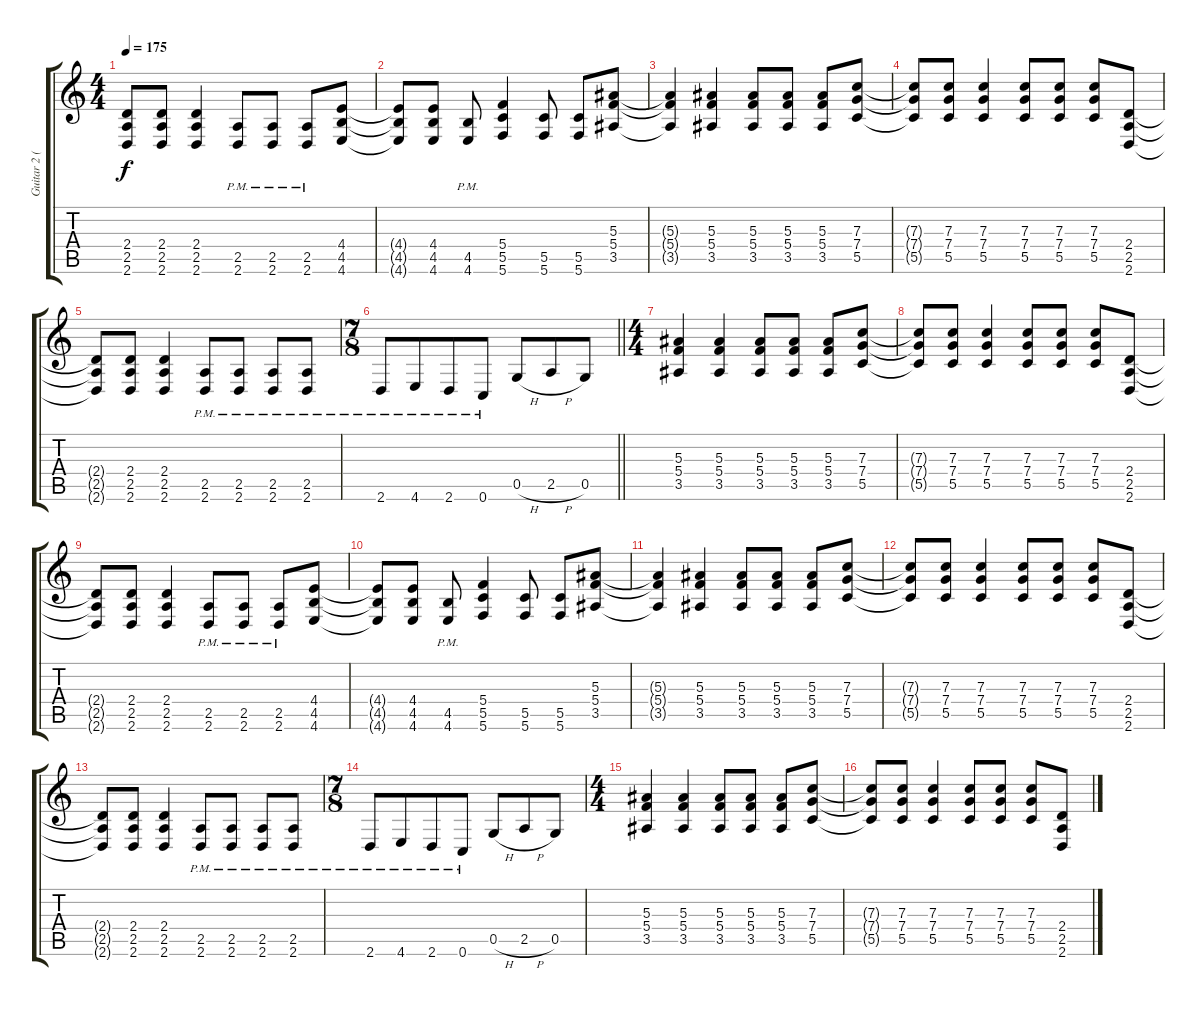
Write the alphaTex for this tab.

\track ("Guitar 2 (Distorted- Padget)" "Guitar 2 (") {instrument distortionguitar}
\staff {score tabs}
\tuning (D4 A3 F3 C3 G2 C2) {hide}
\ts (4 4)
\tempo 175
\clef g2
\ks c
(2.4{t} 2.5{t} 2.6{t}).8{dy f} (2.4 2.5 2.6).8 (2.4 2.5 2.6).4 (2.5{pm} 2.6{pm}).8 (2.5{pm} 2.6{pm}).8 (2.5{pm} 2.6{pm}).8 (4.4 4.5 4.6).8 |
(4.4{t} 4.5{t} 4.6{t}).8 (4.4 4.5 4.6).8 (4.5{pm} 4.6{pm}).8 (5.4 5.5 5.6).4 (5.5 5.6).8 (5.5 5.6).8 (5.3 5.4 3.5).8 |
(5.3{t} 5.4{t} 3.5{t}).4 (5.3 5.4 3.5).4 (5.3 5.4 3.5).8 (5.3 5.4 3.5).8 (5.3 5.4 3.5).8 (7.3 7.4 5.5).8 |
(7.3{t} 7.4{t} 5.5{t}).8 (7.3 7.4 5.5).8 (7.3 7.4 5.5).4 (7.3 7.4 5.5).8 (7.3 7.4 5.5).8 (7.3 7.4 5.5).8 (2.4 2.5 2.6).8 |
(2.4{t} 2.5{t} 2.6{t}).8 (2.4 2.5 2.6).8 (2.4 2.5 2.6).4 (2.5{pm} 2.6{pm}).8 (2.5{pm} 2.6{pm}).8 (2.5{pm} 2.6{pm}).8 (2.5{pm} 2.6{pm}).8 |
\ts (7 8)
\barLineRight lightlight
2.6{pm}.8 4.6{pm}.8 2.6{pm}.8 0.6{pm}.8 0.5{h}.8 2.5{h}.8 0.5.8 |
\ts (4 4)
(5.3 5.4 3.5).4 (5.3 5.4 3.5).4 (5.3 5.4 3.5).8 (5.3 5.4 3.5).8 (5.3 5.4 3.5).8 (7.3 7.4 5.5).8 |
(7.3{t} 7.4{t} 5.5{t}).8 (7.3 7.4 5.5).8 (7.3 7.4 5.5).4 (7.3 7.4 5.5).8 (7.3 7.4 5.5).8 (7.3 7.4 5.5).8 (2.4 2.5 2.6).8 |
(2.4{t} 2.5{t} 2.6{t}).8 (2.4 2.5 2.6).8 (2.4 2.5 2.6).4 (2.5{pm} 2.6{pm}).8 (2.5{pm} 2.6{pm}).8 (2.5{pm} 2.6{pm}).8 (4.4 4.5 4.6).8 |
(4.4{t} 4.5{t} 4.6{t}).8 (4.4 4.5 4.6).8 (4.5{pm} 4.6{pm}).8 (5.4 5.5 5.6).4 (5.5 5.6).8 (5.5 5.6).8 (5.3 5.4 3.5).8 |
(5.3{t} 5.4{t} 3.5{t}).4 (5.3 5.4 3.5).4 (5.3 5.4 3.5).8 (5.3 5.4 3.5).8 (5.3 5.4 3.5).8 (7.3 7.4 5.5).8 |
(7.3{t} 7.4{t} 5.5{t}).8 (7.3 7.4 5.5).8 (7.3 7.4 5.5).4 (7.3 7.4 5.5).8 (7.3 7.4 5.5).8 (7.3 7.4 5.5).8 (2.4 2.5 2.6).8 |
(2.4{t} 2.5{t} 2.6{t}).8 (2.4 2.5 2.6).8 (2.4 2.5 2.6).4 (2.5{pm} 2.6{pm}).8 (2.5{pm} 2.6{pm}).8 (2.5{pm} 2.6{pm}).8 (2.5{pm} 2.6{pm}).8 |
\ts (7 8)
2.6{pm}.8 4.6{pm}.8 2.6{pm}.8 0.6{pm}.8 0.5{h}.8 2.5{h}.8 0.5.8 |
\ts (4 4)
(5.3 5.4 3.5).4 (5.3 5.4 3.5).4 (5.3 5.4 3.5).8 (5.3 5.4 3.5).8 (5.3 5.4 3.5).8 (7.3 7.4 5.5).8 |
(7.3{t} 7.4{t} 5.5{t}).8 (7.3 7.4 5.5).8 (7.3 7.4 5.5).4 (7.3 7.4 5.5).8 (7.3 7.4 5.5).8 (7.3 7.4 5.5).8 (2.4 2.5 2.6).8
